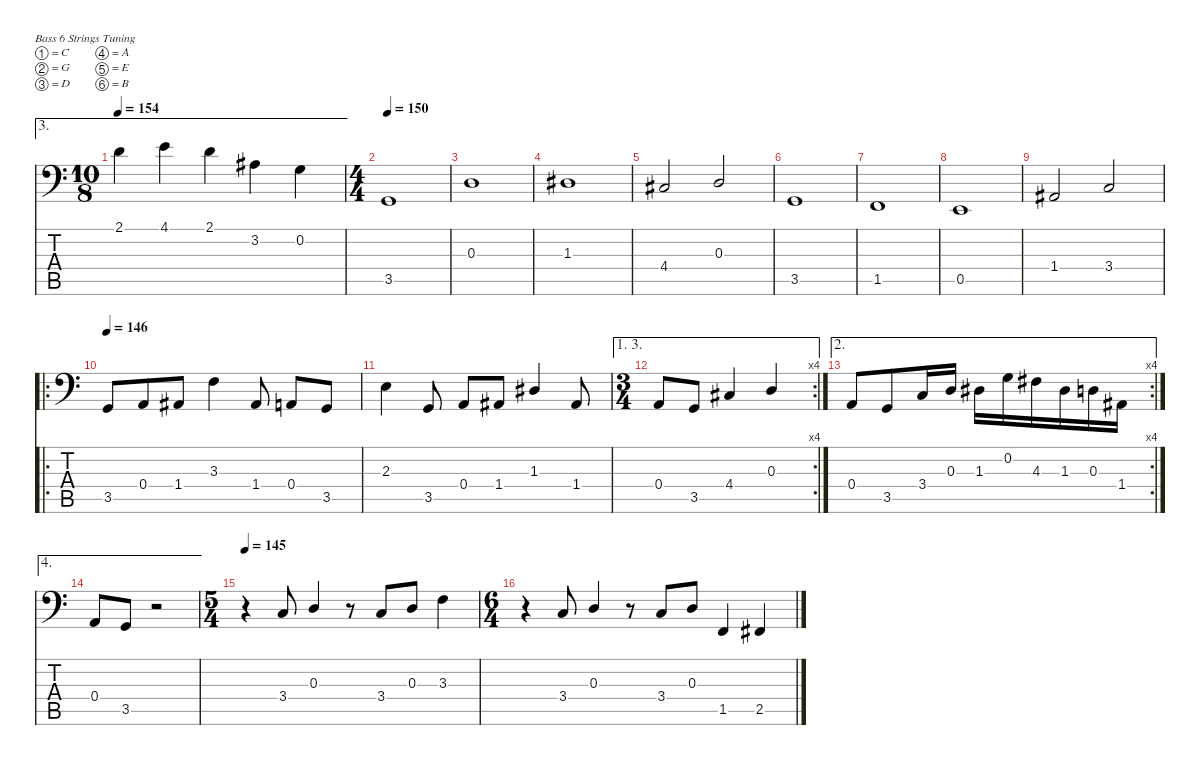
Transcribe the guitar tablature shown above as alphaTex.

\defaultSystemsLayout 4
\hideDynamics
\bracketExtendMode nobrackets
\singleTrackTrackNamePolicy hidden
\multiTrackTrackNamePolicy hidden
\firstSystemTrackNameMode fullname
\otherSystemsTrackNameOrientation horizontal
\track ("Bass" "el.bs.") {instrument electricbassfinger}
\staff {score tabs}
\tuning (C3 G2 D2 A1 E1 B0)
\ae 3
\ts (10 8)
\beaming (8 3 3 4)
\tempo 154
\clef f4
\ks c
2.1.4{dy f beam Down} 4.1.4{beam Down} 2.1.4{beam Down} 3.2{acc #}.4{beam Down} 0.2.4{beam Down} |
\ts (4 4)
\beaming (8 3 3 2)
\tempo 150
3.5.1{beam Up} |
0.3.1{beam Down} |
1.3{acc #}.1{beam Down} |
4.4{acc #}.2{beam Up} 0.3.2{beam Up} |
3.5.1{beam Up} |
1.5.1{beam Up} |
0.5.1{beam Up} |
1.4{acc #}.2{beam Up} 3.4.2{beam Up} |
\ro
\tempo 146
3.5.8{beam Up} 0.4.8{beam Up} 1.4{acc #}.8{beam Up} 3.3.4{beam Down} 1.4{acc #}.8{beam Up} 0.4.8{beam Up} 3.5.8{beam Up} |
2.3.4{beam Down} 3.5.8{beam Up} 0.4.8{beam Up} 1.4{acc #}.8{beam Up} 1.3{acc #}.4{beam Up} 1.4{acc #}.8{beam Up} |
\ae (1 3)
\rc 4
\ts (3 4)
\beaming (8 3 3)
0.4.8{beam Up} 3.5.8{beam Up} 4.4{acc #}.4{beam Up} 0.3.4{beam Up} |
\ae 2
\rc 4
0.4.8{beam Up} 3.5.8{beam Up} 3.4.16{beam Up} 0.3.16{beam Up} 1.3{acc #}.16{beam Down} 0.2.16{beam Down} 4.3{acc #}.16{beam Down} 1.3{acc #}.16{beam Down} 0.3.16{beam Down} 1.4{acc #}.16{beam Down} |
\ae 4
0.4.8{beam Up} 3.5.8{beam Up} r.2{beam Up} |
\ts (5 4)
\beaming (8 6 4)
\tempo 145
r.4{beam Down} 3.4.8{beam Up} 0.3.4{beam Up} r.8{beam Up} 3.4.8{beam Up} 0.3.8{beam Up} 3.3.4{beam Down} |
\ts (6 4)
\beaming (8 6 4 2)
r.4{beam Down} 3.4.8{beam Up} 0.3.4{beam Up} r.8{beam Up} 3.4.8{beam Up} 0.3.8{beam Up} 1.5.4{beam Up} 2.5{acc #}.4{beam Up}
